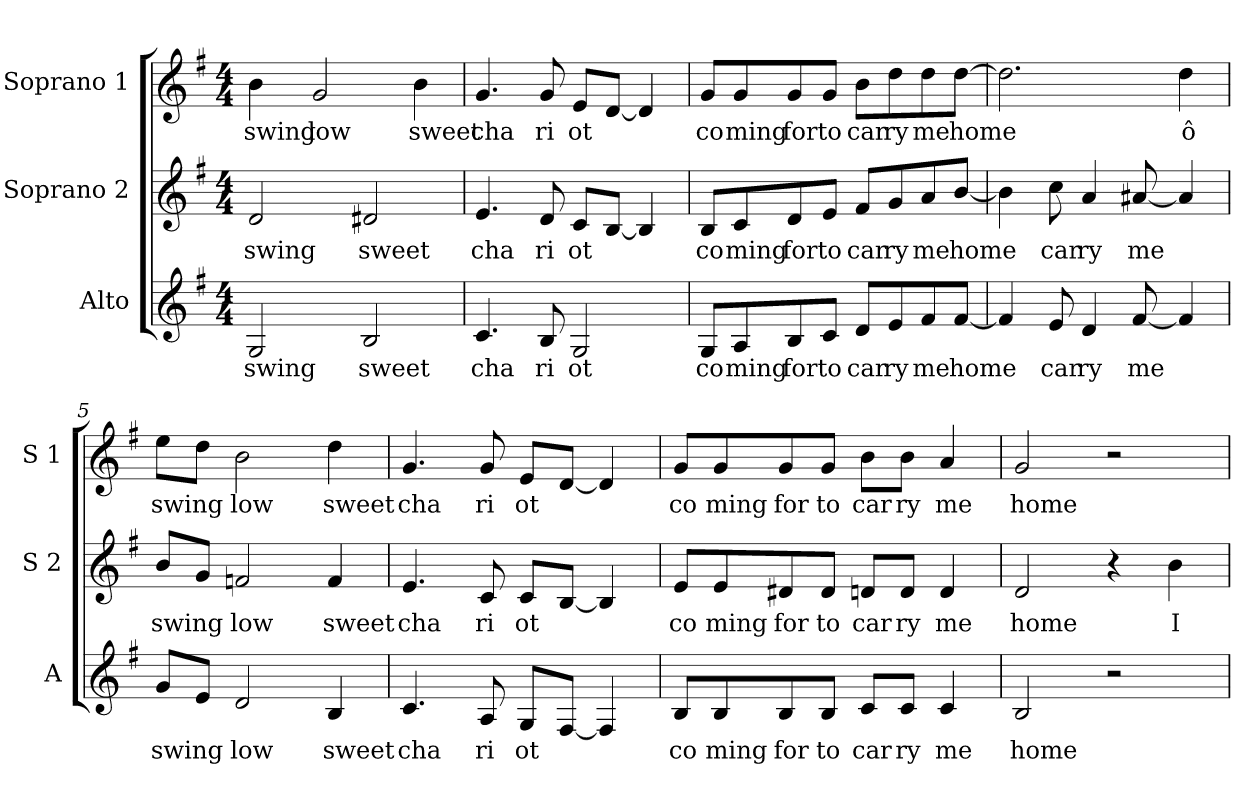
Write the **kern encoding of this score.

**kern	**text	**kern	**text	**kern	**text
*part3	*part3	*part2	*part2	*part1	*part1
*staff3	*staff3	*staff2	*staff2	*staff1	*staff1
*I"Alto	*	*I"Soprano 2	*	*I"Soprano 1	*
*I'A	*	*I'S 2	*	*I'S 1	*
*clefG2	*	*clefG2	*	*clefG2	*
*k[f#]	*	*k[f#]	*	*k[f#]	*
*G:	*	*G:	*	*G:	*
*M4/4	*	*M4/4	*	*M4/4	*
=1	=1	=1	=1	=1	=1
!	!LO:LY:b	!	!	!	!
!	!	!	!LO:LY:b	!	!
!	!	!	!	!	!LO:LY:b
2G/	swing	2d/	swing	4b\	swing
!	!	!	!	!	!LO:LY:b
.	.	.	.	2g/	low
!	!LO:LY:b	!	!	!	!
!	!	!	!LO:LY:b	!	!
2B/	sweet	2d#X/	sweet	.	.
!	!	!	!	!	!LO:LY:b
.	.	.	.	4b\	sweet
=2	=2	=2	=2	=2	=2
!	!LO:LY:b	!	!	!	!
!	!	!	!LO:LY:b	!	!
!	!	!	!	!	!LO:LY:b
4.c/	cha	4.e/	cha	4.g/	cha
!	!LO:LY:b	!	!	!	!
!	!	!	!LO:LY:b	!	!
!	!	!	!	!	!LO:LY:b
8B/	ri	8d/	ri	8g/	ri
!	!LO:LY:b	!	!	!	!
!	!	!	!LO:LY:b	!	!
!	!	!	!	!	!LO:LY:b
2G/	ot	8c/L	ot	8e/L	ot
.	.	[8B/J	.	[8d/J	.
.	.	4B/]	.	4d/]	.
=3	=3	=3	=3	=3	=3
!	!LO:LY:b	!	!	!	!
!	!	!	!LO:LY:b	!	!
!	!	!	!	!	!LO:LY:b
8G/L	co	8B/L	co	8g/L	co
!	!LO:LY:b	!	!	!	!
!	!	!	!LO:LY:b	!	!
!	!	!	!	!	!LO:LY:b
8A/	ming	8c/	ming	8g/	ming
!	!LO:LY:b	!	!	!	!
!	!	!	!LO:LY:b	!	!
!	!	!	!	!	!LO:LY:b
8B/	for	8d/	for	8g/	for
!	!LO:LY:b	!	!	!	!
!	!	!	!LO:LY:b	!	!
!	!	!	!	!	!LO:LY:b
8c/J	to	8e/J	to	8g/J	to
!	!LO:LY:b	!	!	!	!
!	!	!	!LO:LY:b	!	!
!	!	!	!	!	!LO:LY:b
8d/L	car	8f#/L	car	8b\L	car
!	!LO:LY:b	!	!	!	!
!	!	!	!LO:LY:b	!	!
!	!	!	!	!	!LO:LY:b
8e/	ry	8g/	ry	8dd\	ry
!	!LO:LY:b	!	!	!	!
!	!	!	!LO:LY:b	!	!
!	!	!	!	!	!LO:LY:b
8f#/	me	8a/	me	8dd\	me
!	!LO:LY:b	!	!	!	!
!	!	!	!LO:LY:b	!	!
!	!	!	!	!	!LO:LY:b
[8f#/J	home	[8b/J	home	[8dd\J	home
!!LO:LB:g=z
=4	=4	=4	=4	=4	=4
4f#/]	.	4b\]	.	2.dd\]	.
!	!LO:LY:b	!	!	!	!
!	!	!	!LO:LY:b	!	!
8e/	car	8cc\	car	.	.
!	!LO:LY:b	!	!	!	!
!	!	!	!LO:LY:b	!	!
4d/	ry	4a/	ry	.	.
!	!LO:LY:b	!	!	!	!
!	!	!	!LO:LY:b	!	!
[8f#/	me	[8a#X/	me	.	.
!	!	!	!	!	!LO:LY:b
4f#/]	.	4a#/]	.	4dd\	ô
=5	=5	=5	=5	=5	=5
!	!LO:LY:b	!	!	!	!
!	!	!	!LO:LY:b	!	!
!	!	!	!	!	!LO:LY:b
8g/L	swing	8b/L	swing	8ee\L	swing
8e/J	.	8g/J	.	8dd\J	.
!	!LO:LY:b	!	!	!	!
!	!	!	!LO:LY:b	!	!
!	!	!	!	!	!LO:LY:b
2d/	low	2fn/	low	2b\	low
!	!LO:LY:b	!	!	!	!
!	!	!	!LO:LY:b	!	!
!	!	!	!	!	!LO:LY:b
4B/	sweet	4f/	sweet	4dd\	sweet
=6	=6	=6	=6	=6	=6
!	!LO:LY:b	!	!	!	!
!	!	!	!LO:LY:b	!	!
!	!	!	!	!	!LO:LY:b
4.c/	cha	4.e/	cha	4.g/	cha
!	!LO:LY:b	!	!	!	!
!	!	!	!LO:LY:b	!	!
!	!	!	!	!	!LO:LY:b
8A/	ri	8c/	ri	8g/	ri
!	!LO:LY:b	!	!	!	!
!	!	!	!LO:LY:b	!	!
!	!	!	!	!	!LO:LY:b
8G/L	ot	8c/L	ot	8e/L	ot
[8F#/J	.	[8B/J	.	[8d/J	.
4F#/]	.	4B/]	.	4d/]	.
!!LO:LB:g=z
=7	=7	=7	=7	=7	=7
!	!LO:LY:b	!	!	!	!
!	!	!	!LO:LY:b	!	!
!	!	!	!	!	!LO:LY:b
8B/L	co	8e/L	co	8g/L	co
!	!LO:LY:b	!	!	!	!
!	!	!	!LO:LY:b	!	!
!	!	!	!	!	!LO:LY:b
8B/	ming	8e/	ming	8g/	ming
!	!LO:LY:b	!	!	!	!
!	!	!	!LO:LY:b	!	!
!	!	!	!	!	!LO:LY:b
8B/	for	8d#X/	for	8g/	for
!	!LO:LY:b	!	!	!	!
!	!	!	!LO:LY:b	!	!
!	!	!	!	!	!LO:LY:b
8B/J	to	8d#/J	to	8g/J	to
!	!LO:LY:b	!	!	!	!
!	!	!	!LO:LY:b	!	!
!	!	!	!	!	!LO:LY:b
8c/L	car	8dn/L	car	8b\L	car
!	!LO:LY:b	!	!	!	!
!	!	!	!LO:LY:b	!	!
!	!	!	!	!	!LO:LY:b
8c/J	ry	8d/J	ry	8b\J	ry
!	!LO:LY:b	!	!	!	!
!	!	!	!LO:LY:b	!	!
!	!	!	!	!	!LO:LY:b
4c/	me	4d/	me	4a/	me
=8	=8	=8	=8	=8	=8
!	!LO:LY:b	!	!	!	!
!	!	!	!LO:LY:b	!	!
!	!	!	!	!	!LO:LY:b
2B/	home	2d/	home	2g/	home
2r	.	4r	.	2r	.
!	!	!	!LO:LY:b	!	!
.	.	4b\	I	.	.
=	=	=	=	=	=
*-	*-	*-	*-	*-	*-
